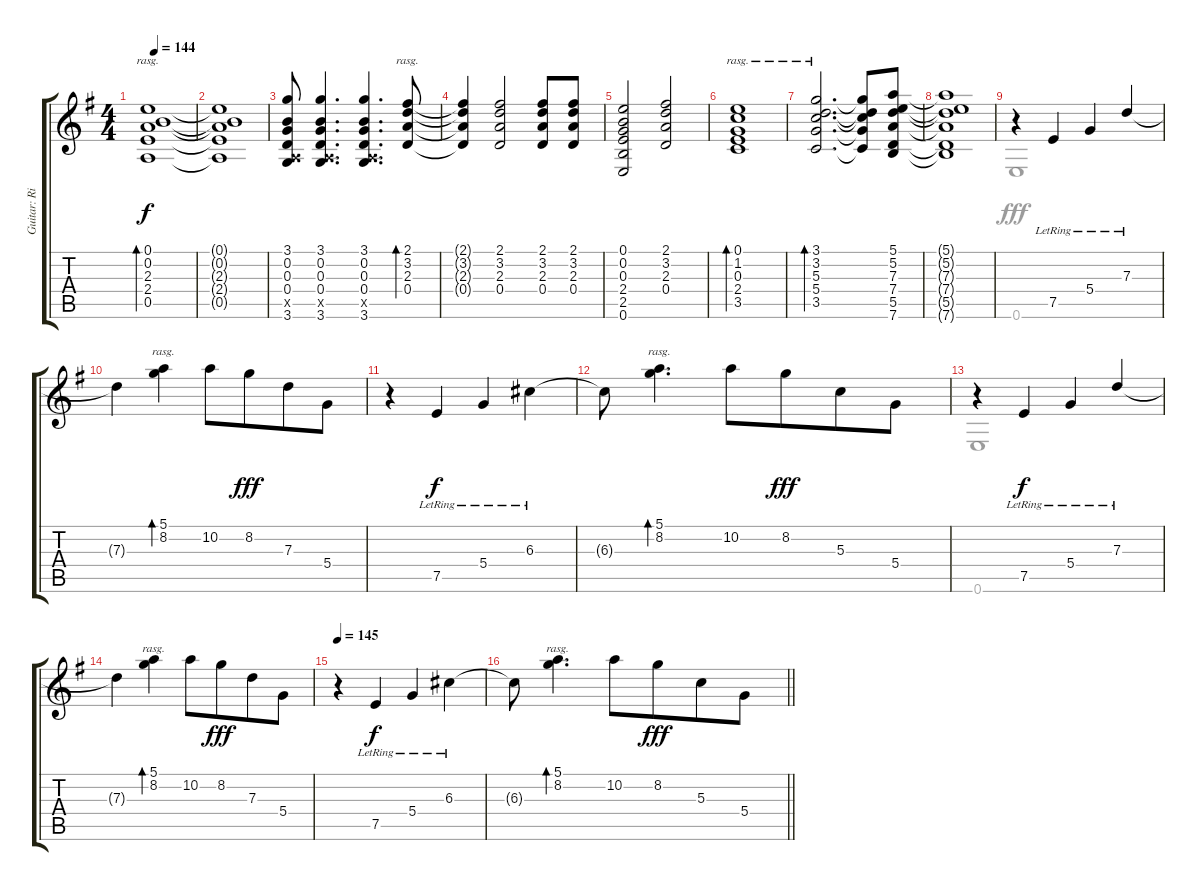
\track ("Guitar: Rik" "Guitar: Ri") {instrument acousticguitarsteel}
\staff {score tabs}
\tuning (E4 B3 G3 D3 A2 E2) {hide}
\voice
\ts (4 4)
\tempo 144
\clef g2
\ks g
(0.1 0.2 2.3 2.4 0.5).1{bd 480 rasg ii dy f} |
(0.1{t} 0.2{t} 2.3{t} 2.4{t} 0.5{t}).1 |
(3.1 0.2 0.3 0.4 0.5{x} 3.6).8 (3.1 0.2 0.3 0.4 0.5{x} 3.6).4{d} (3.1 0.2 0.3 0.4 0.5{x} 3.6).4{d} (2.1 3.2 2.3 0.4).8{bd 480 rasg ii} |
(2.1{t} 3.2{t} 2.3{t} 0.4{t}).4 (2.1 3.2 2.3 0.4).2 (2.1 3.2 2.3 0.4).8 (2.1 3.2 2.3 0.4).8 |
(0.1 0.2 0.3 2.4 2.5 0.6).2 (2.1 3.2 2.3 0.4).2 |
(0.1 1.2 0.3 2.4 3.5).1{bd 480 rasg ii} |
(3.1 3.2 5.3 5.4 3.5).2{d bd 480 rasg ii} (3.1{t} 3.2{t} 5.3{t} 5.4{t} 3.5{t}).8 (5.1 5.2 7.3 7.4 5.5 7.6).8 |
(5.1{t} 5.2{t} 7.3{t} 7.4{t} 5.5{t} 7.6{t}).1 |
r.4 7.5{lr}.4 5.4{lr}.4 7.3{lr}.4 |
7.3{t}.4 (5.1 8.2).4{bd 240 rasg ii} 10.2.8 8.2.8{dy fff beam merge} 7.3.8 5.4.8 |
r.4 7.5{lr}.4{dy f} 5.4{lr}.4 6.3{lr}.4 |
6.3{t}.8 (5.1 8.2).4{d bd 240 rasg ii} 10.2.8 8.2.8{dy fff beam merge} 5.3.8 5.4.8 |
r.4 7.5{lr}.4{dy f} 5.4{lr}.4 7.3{lr}.4 |
7.3{t}.4 (5.1 8.2).4{bd 240 rasg ii} 10.2.8 8.2.8{dy fff beam merge} 7.3.8 5.4.8 |
\tempo 145
r.4 7.5{lr}.4{dy f} 5.4{lr}.4 6.3{lr}.4 |
\barLineRight lightlight
6.3{t}.8 (5.1 8.2).4{d bd 240 rasg ii} 10.2.8 8.2.8{dy fff beam merge} 5.3.8 5.4.8
\voice
\clef g2
\ottava regular
\simile none
\ks g
|
|
|
|
|
|
|
|
0.6.1 |
|
|
|
0.6.1 |
|
|
\barLineRight lightlight
